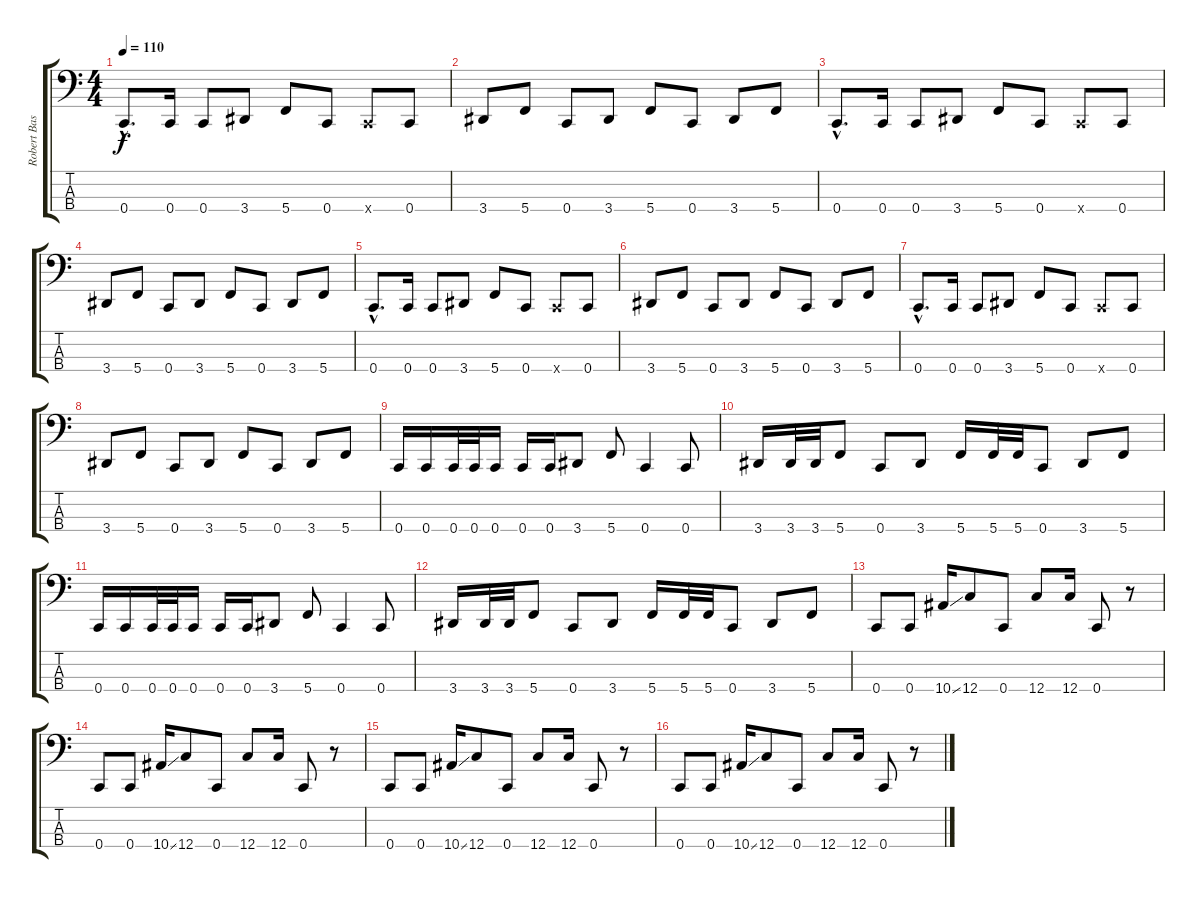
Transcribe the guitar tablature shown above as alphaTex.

\track ("Robert Bass" "Robert Bas") {instrument electricbassfinger}
\staff {score tabs}
\tuning (F2 C2 G1 C1) {hide}
\ts (4 4)
\tempo 110
\clef f4
\ks c
0.4{hac}.8{d dy f} 0.4.16 0.4.8 3.4.8 5.4.8 0.4.8 0.4{x}.8 0.4.8 |
3.4.8 5.4.8 0.4.8 3.4.8 5.4.8 0.4.8 3.4.8 5.4.8 |
0.4{hac}.8{d} 0.4.16 0.4.8 3.4.8 5.4.8 0.4.8 0.4{x}.8 0.4.8 |
3.4.8 5.4.8 0.4.8 3.4.8 5.4.8 0.4.8 3.4.8 5.4.8 |
0.4{hac}.8{d} 0.4.16 0.4.8 3.4.8 5.4.8 0.4.8 0.4{x}.8 0.4.8 |
3.4.8 5.4.8 0.4.8 3.4.8 5.4.8 0.4.8 3.4.8 5.4.8 |
0.4{hac}.8{d} 0.4.16 0.4.8 3.4.8 5.4.8 0.4.8 0.4{x}.8 0.4.8 |
3.4.8 5.4.8 0.4.8 3.4.8 5.4.8 0.4.8 3.4.8 5.4.8 |
0.4.16 0.4.16 0.4.32 0.4.32 0.4.16 0.4.16 0.4.16 3.4.8 5.4.8 0.4.4 0.4.8 |
3.4.16 3.4.32 3.4.32 5.4.8 0.4.8 3.4.8 5.4.16 5.4.32 5.4.32 0.4.8 3.4.8 5.4.8 |
0.4.16 0.4.16 0.4.32 0.4.32 0.4.16 0.4.16 0.4.16 3.4.8 5.4.8 0.4.4 0.4.8 |
3.4.16 3.4.32 3.4.32 5.4.8 0.4.8 3.4.8 5.4.16 5.4.32 5.4.32 0.4.8 3.4.8 5.4.8 |
0.4.8 0.4.8 10.4{ss}.16 12.4.8 0.4.8 12.4.8 12.4.16 0.4.8 r.8 |
0.4.8 0.4.8 10.4{ss}.16 12.4.8 0.4.8 12.4.8 12.4.16 0.4.8 r.8 |
0.4.8 0.4.8 10.4{ss}.16 12.4.8 0.4.8 12.4.8 12.4.16 0.4.8 r.8 |
0.4.8 0.4.8 10.4{ss}.16 12.4.8 0.4.8 12.4.8 12.4.16 0.4.8 r.8
